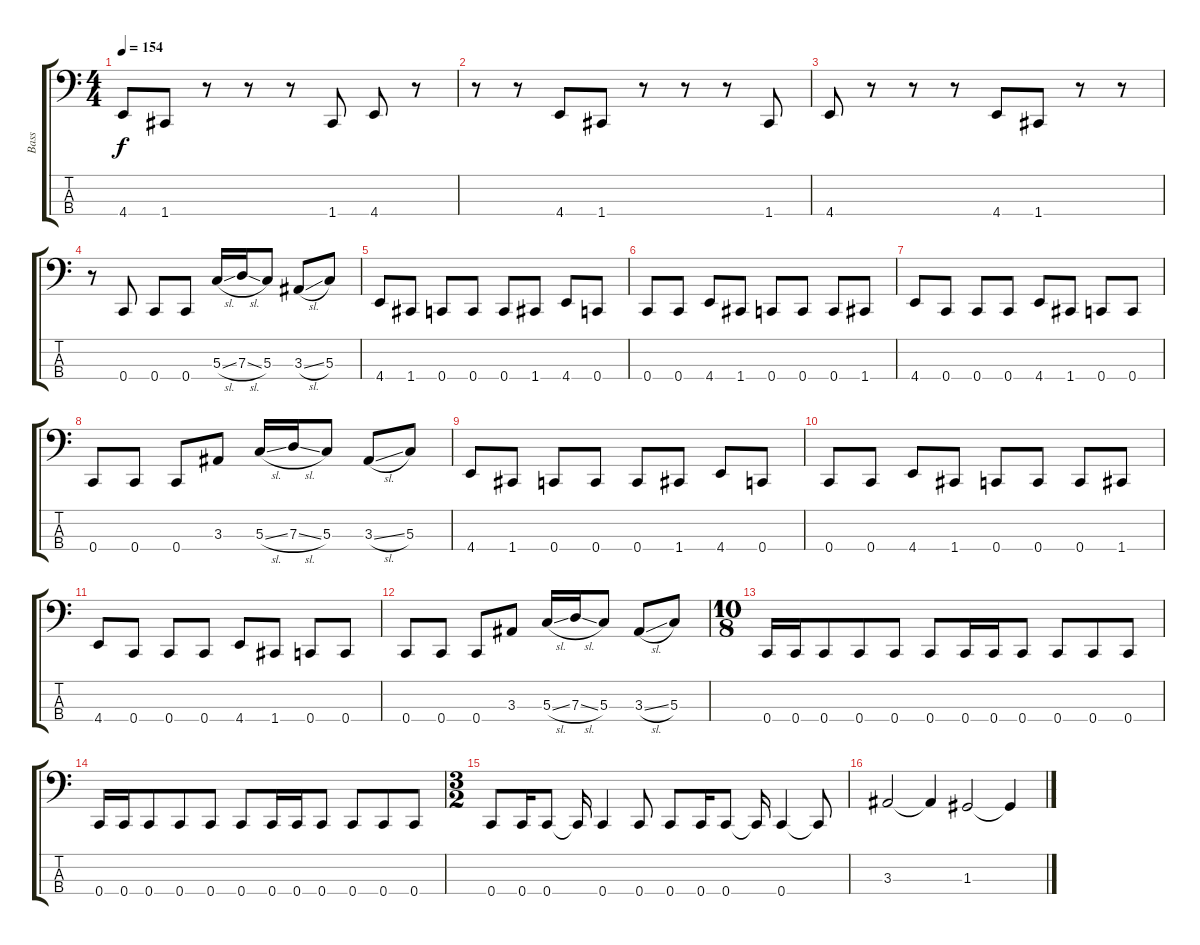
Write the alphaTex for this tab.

\track ("Bass" "Bass") {instrument electricbasspick}
\staff {score tabs}
\tuning (F2 C2 G1 C1) {hide}
\ts (4 4)
\tempo 154
\clef f4
\ks c
4.4.8{dy f} 1.4.8 r.8 r.8 r.8 1.4.8 4.4.8 r.8 |
r.8 r.8 4.4.8 1.4.8 r.8 r.8 r.8 1.4.8 |
4.4.8 r.8 r.8 r.8 4.4.8 1.4.8 r.8 r.8 |
r.8 0.4.8 0.4.8 0.4.8 5.3{sl}.16 7.3{sl}.16 5.3.8 3.3{sl}.8 5.3.8 |
4.4.8 1.4.8 0.4.8 0.4.8 0.4.8 1.4.8 4.4.8 0.4.8 |
0.4.8 0.4.8 4.4.8 1.4.8 0.4.8 0.4.8 0.4.8 1.4.8 |
4.4.8 0.4.8 0.4.8 0.4.8 4.4.8 1.4.8 0.4.8 0.4.8 |
0.4.8 0.4.8 0.4.8 3.3.8 5.3{sl}.16 7.3{sl}.16 5.3.8 3.3{sl}.8 5.3.8 |
4.4.8 1.4.8 0.4.8 0.4.8 0.4.8 1.4.8 4.4.8 0.4.8 |
0.4.8 0.4.8 4.4.8 1.4.8 0.4.8 0.4.8 0.4.8 1.4.8 |
4.4.8 0.4.8 0.4.8 0.4.8 4.4.8 1.4.8 0.4.8 0.4.8 |
0.4.8 0.4.8 0.4.8 3.3.8 5.3{sl}.16 7.3{sl}.16 5.3.8 3.3{sl}.8 5.3.8 |
\ts (10 8)
0.4.16 0.4.16 0.4.8 0.4.8 0.4.8 0.4.8 0.4.16 0.4.16 0.4.8 0.4.8 0.4.8 0.4.8 |
0.4.16 0.4.16 0.4.8 0.4.8 0.4.8 0.4.8 0.4.16 0.4.16 0.4.8 0.4.8 0.4.8 0.4.8 |
\ts (3 2)
0.4.8 0.4.16 0.4.8 0.4{t}.16 0.4.4 0.4.8 0.4.8 0.4.16 0.4.8 0.4{t}.16 0.4.4 0.4{t}.8 |
3.3.2 3.3{t}.4 1.3.2 1.3{t}.4
